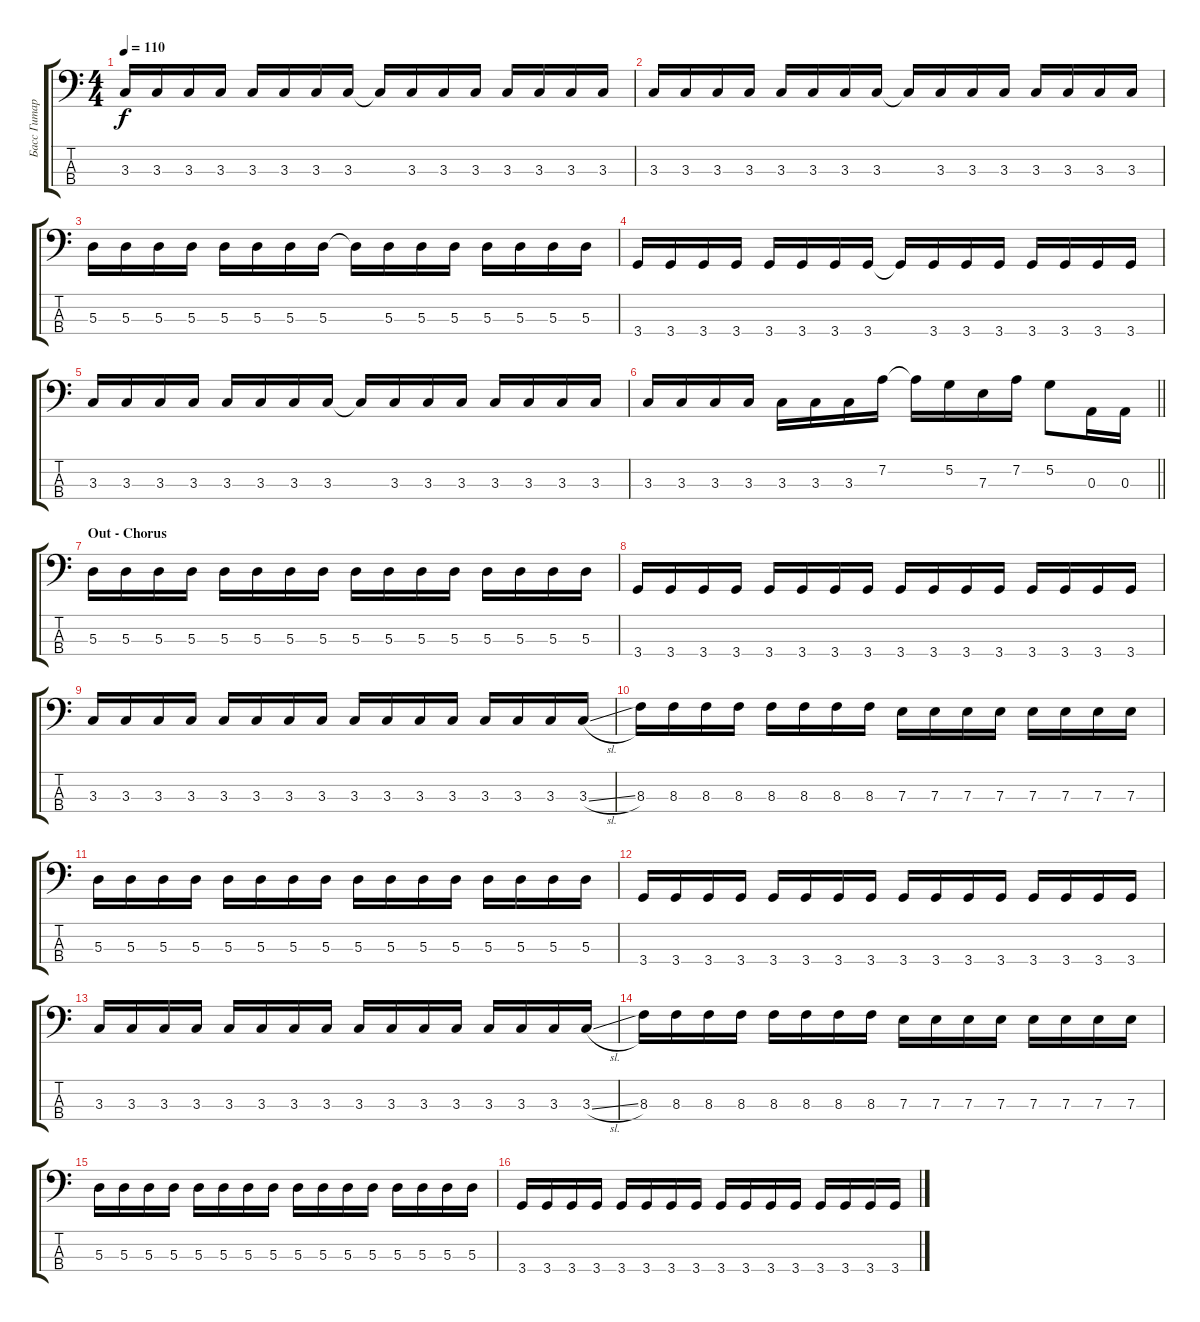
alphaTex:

\track ("Басс Гитара" "Басс Гитар") {instrument electricbassfinger}
\staff {score tabs}
\tuning (G2 D2 A1 E1) {hide}
\ts (4 4)
\tempo 110
\clef f4
\ks c
3.3.16{dy f} 3.3.16 3.3.16 3.3.16 3.3.16 3.3.16 3.3.16 3.3.16 3.3{t}.16 3.3.16 3.3.16 3.3.16 3.3.16 3.3.16 3.3.16 3.3.16 |
3.3.16 3.3.16 3.3.16 3.3.16 3.3.16 3.3.16 3.3.16 3.3.16 3.3{t}.16 3.3.16 3.3.16 3.3.16 3.3.16 3.3.16 3.3.16 3.3.16 |
5.3.16 5.3.16 5.3.16 5.3.16 5.3.16 5.3.16 5.3.16 5.3.16 5.3{t}.16 5.3.16 5.3.16 5.3.16 5.3.16 5.3.16 5.3.16 5.3.16 |
3.4.16 3.4.16 3.4.16 3.4.16 3.4.16 3.4.16 3.4.16 3.4.16 3.4{t}.16 3.4.16 3.4.16 3.4.16 3.4.16 3.4.16 3.4.16 3.4.16 |
3.3.16 3.3.16 3.3.16 3.3.16 3.3.16 3.3.16 3.3.16 3.3.16 3.3{t}.16 3.3.16 3.3.16 3.3.16 3.3.16 3.3.16 3.3.16 3.3.16 |
\barLineRight lightlight
3.3.16 3.3.16 3.3.16 3.3.16 3.3.16 3.3.16 3.3.16 7.2.16 7.2{t}.16 5.2.16 7.3.16 7.2.16 5.2.8 0.3.16 0.3.16 |
\section ("" "Out - Chorus")
5.3.16 5.3.16 5.3.16 5.3.16 5.3.16 5.3.16 5.3.16 5.3.16 5.3.16 5.3.16 5.3.16 5.3.16 5.3.16 5.3.16 5.3.16 5.3.16 |
3.4.16 3.4.16 3.4.16 3.4.16 3.4.16 3.4.16 3.4.16 3.4.16 3.4.16 3.4.16 3.4.16 3.4.16 3.4.16 3.4.16 3.4.16 3.4.16 |
3.3.16 3.3.16 3.3.16 3.3.16 3.3.16 3.3.16 3.3.16 3.3.16 3.3.16 3.3.16 3.3.16 3.3.16 3.3.16 3.3.16 3.3.16 3.3{sl}.16 |
8.3.16 8.3.16 8.3.16 8.3.16 8.3.16 8.3.16 8.3.16 8.3.16 7.3.16 7.3.16 7.3.16 7.3.16 7.3.16 7.3.16 7.3.16 7.3.16 |
5.3.16 5.3.16 5.3.16 5.3.16 5.3.16 5.3.16 5.3.16 5.3.16 5.3.16 5.3.16 5.3.16 5.3.16 5.3.16 5.3.16 5.3.16 5.3.16 |
3.4.16 3.4.16 3.4.16 3.4.16 3.4.16 3.4.16 3.4.16 3.4.16 3.4.16 3.4.16 3.4.16 3.4.16 3.4.16 3.4.16 3.4.16 3.4.16 |
3.3.16 3.3.16 3.3.16 3.3.16 3.3.16 3.3.16 3.3.16 3.3.16 3.3.16 3.3.16 3.3.16 3.3.16 3.3.16 3.3.16 3.3.16 3.3{sl}.16 |
8.3.16 8.3.16 8.3.16 8.3.16 8.3.16 8.3.16 8.3.16 8.3.16 7.3.16 7.3.16 7.3.16 7.3.16 7.3.16 7.3.16 7.3.16 7.3.16 |
5.3.16 5.3.16 5.3.16 5.3.16 5.3.16 5.3.16 5.3.16 5.3.16 5.3.16 5.3.16 5.3.16 5.3.16 5.3.16 5.3.16 5.3.16 5.3.16 |
3.4.16 3.4.16 3.4.16 3.4.16 3.4.16 3.4.16 3.4.16 3.4.16 3.4.16 3.4.16 3.4.16 3.4.16 3.4.16 3.4.16 3.4.16 3.4.16
